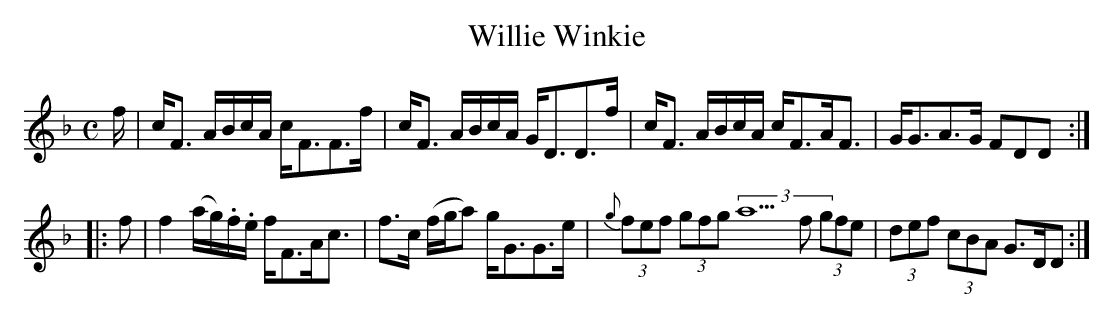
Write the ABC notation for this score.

X:1
T:Willie Winkie
M:C
L:1/16
K:F
f|cF3 ABcA cF3F3f|cF3 ABcA GD3D3f|cF3 ABcA cF3AF3|GG3A3G F2D2D2:|
|:f2|f4 (ag).f.e fF3Ac3|f3c (fga2) gG3G3e|(3{g}f2e2f2 (3g2f2g2 (3a22f2 (3g2f2e2|(3d2e2f2 (3c2B2A2 G3DD2:|
